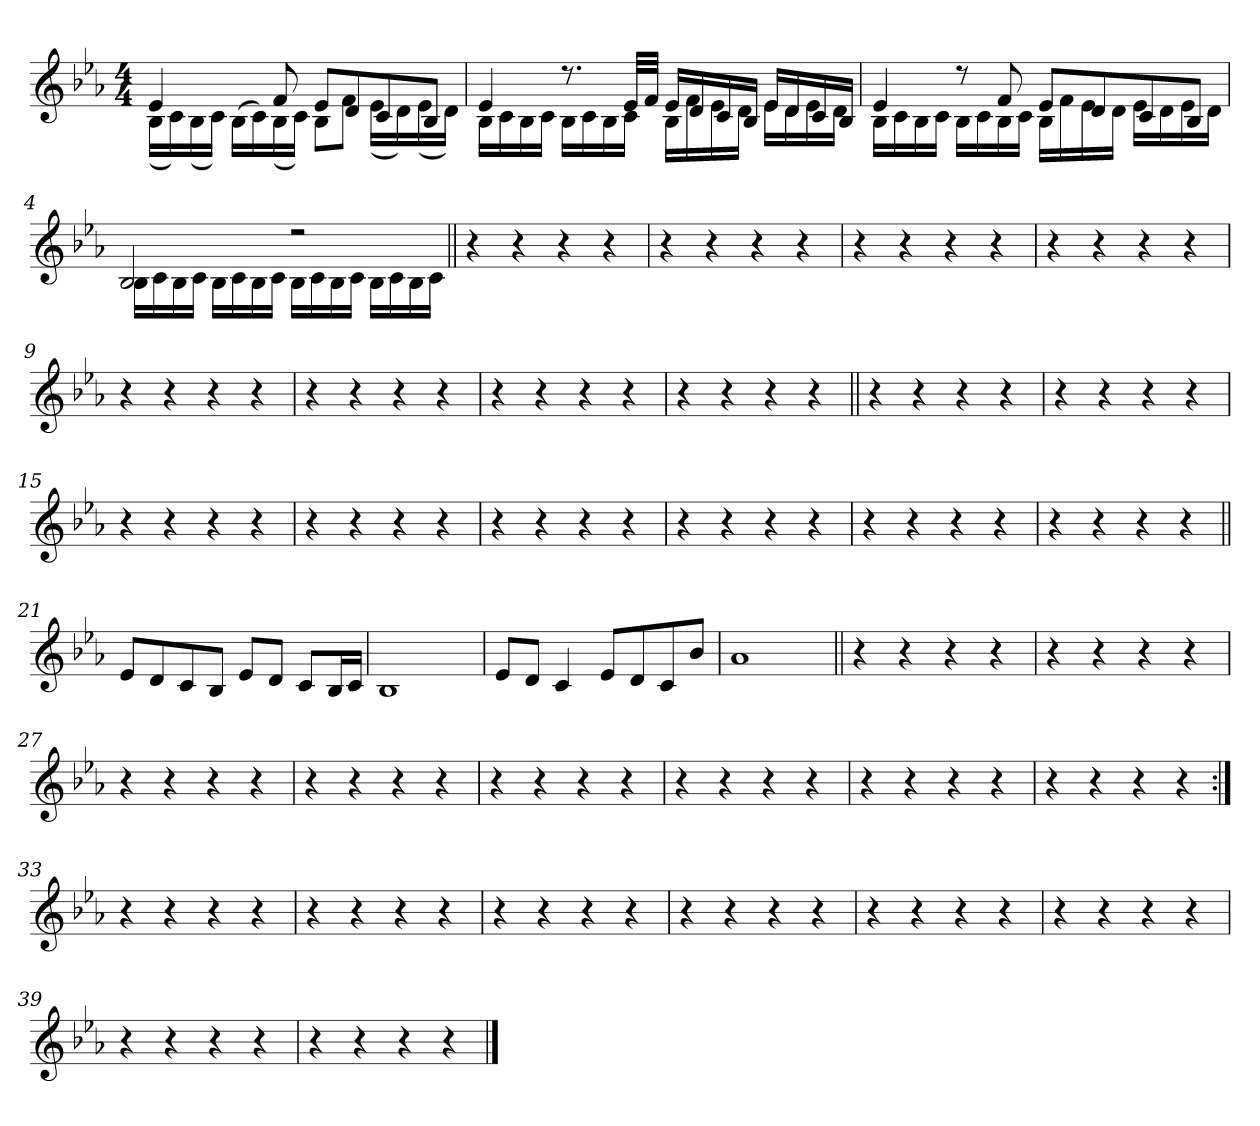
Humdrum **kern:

**kern
*part1
*staff1
!!LO:PB:g=z
*clefG2
*k[b-e-a-]
*E-:
*M4/4
*MM52
=1
*^
4e-i/	(16B-i\LL
.	16ci\)
.	(16B-i\
.	16ci\JJ)
8ryy	(16B-i\LL
.	16ci\)
8fi/	(16B-i\
.	16ci\JJ)
8e-i/L	8B-i\L
8di/	8fi\J
8ci/	(16e-i\LL
.	16di\)
8B-i/J	(16e-i\
.	16di\JJ)
=2	=2
4e-i/	16B-i\LL
.	16ci\
.	16B-i\
.	16ci\JJ
8.r	16B-i\LL
.	16ci\
.	16B-i\
32e-i/LLL	16ci\JJ
32fi/JJJ	.
16e-i/LL	16B-i\LL
16di/	16fi\
16ci/	16e-i\
16B-i/JJ	16di\JJ
16e-i/LL	16e-i\LL
16di/	16di\
16ci/	16e-i\
16B-i/JJ	16di\JJ
!!LO:LB:g=z	!!
=3	=3
4e-i/	16B-i\LL
.	16ci\
.	16B-i\
.	16ci\JJ
8r	16B-i\LL
.	16ci\
8fi/	16B-i\
.	16ci\JJ
8e-i/L	16B-i\LL
.	16fi\
8di/	16e-i\
.	16di\JJ
8ci/	16e-i\LL
.	16di\
8B-i/J	16e-i\
.	16di\JJ
=4	=4
2B-i/	16B-i\LL
.	16ci\
.	16B-i\
.	16ci\JJ
.	16B-i\LL
.	16ci\
.	16B-i\
.	16ci\JJ
2r	16B-i\LL
.	16ci\
.	16B-i\
.	16ci\JJ
.	16B-i\LL
.	16ci\
.	16B-i\
.	16ci\JJ
*v	*v
=5||
4r
4r
4r
4r
!!LO:LB:g=z
=6
4r
4r
4r
4r
=7
4r
4r
4r
4r
=8
4r
4r
4r
4r
=9
4r
4r
4r
4r
=10
4r
4r
4r
4r
!!LO:LB:g=z
=11
4r
4r
4r
4r
=12
4r
4r
4r
4r
=13||
4r
4r
4r
4r
=14
4r
4r
4r
4r
=15
4r
4r
4r
4r
!!LO:LB:g=z
=16
4r
4r
4r
4r
=17
4r
4r
4r
4r
=18
4r
4r
4r
4r
=19
4r
4r
4r
4r
=20
4r
4r
4r
4r
!!LO:LB:g=z
=21||
8e-i/L
8di/
8ci/
8B-i/J
8e-i/L
8di/J
8ci/L
16B-i/L
16ci/JJ
=22
1B-i
=23
8e-i/L
8di/J
4ci/
8e-i/L
8di/
8ci/
8b-i/J
=24
1a-i
=25||
4r
4r
4r
4r
!!LO:LB:g=z
=26
4r
4r
4r
4r
=27
4r
4r
4r
4r
=28
4r
4r
4r
4r
=29
4r
4r
4r
4r
=30
4r
4r
4r
4r
!!LO:LB:g=z
=31
4r
4r
4r
4r
=32
4r
4r
4r
4r
=33:|!
4r
4r
4r
4r
=34
4r
4r
4r
4r
=35
4r
4r
4r
4r
!!LO:LB:g=z
=36
4r
4r
4r
4r
=37
4r
4r
4r
4r
=38
4r
4r
4r
4r
=39
4r
4r
4r
4r
=40
4r
4r
4r
4r
==
*-
